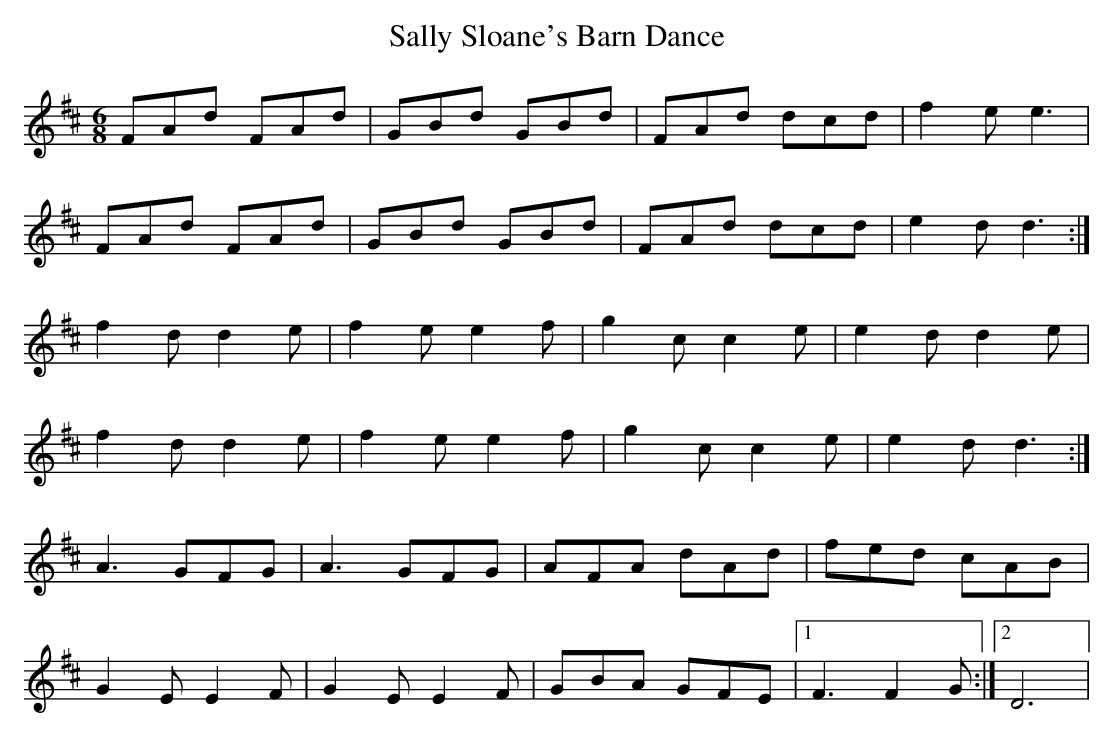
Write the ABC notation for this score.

X:1
T:Sally Sloane's Barn Dance
M:6/8
K:D
FAd FAd|GBd GBd|FAd dcd|f2 e e3|
FAd FAd|GBd GBd|FAd dcd|e2 d d3:|
f2 d d2 e|f2 e e2 f|g2 c c2 e|e2 d d2 e|
f2 d d2 e|f2 e e2 f|g2 c c2 e|e2 d d3:|
A3 GFG|A3 GFG|AFA dAd|fed cAB|
G2 E E2 F|G2 E E2 F|GBA GFE|1 F3 F2 G:|2 D6|
